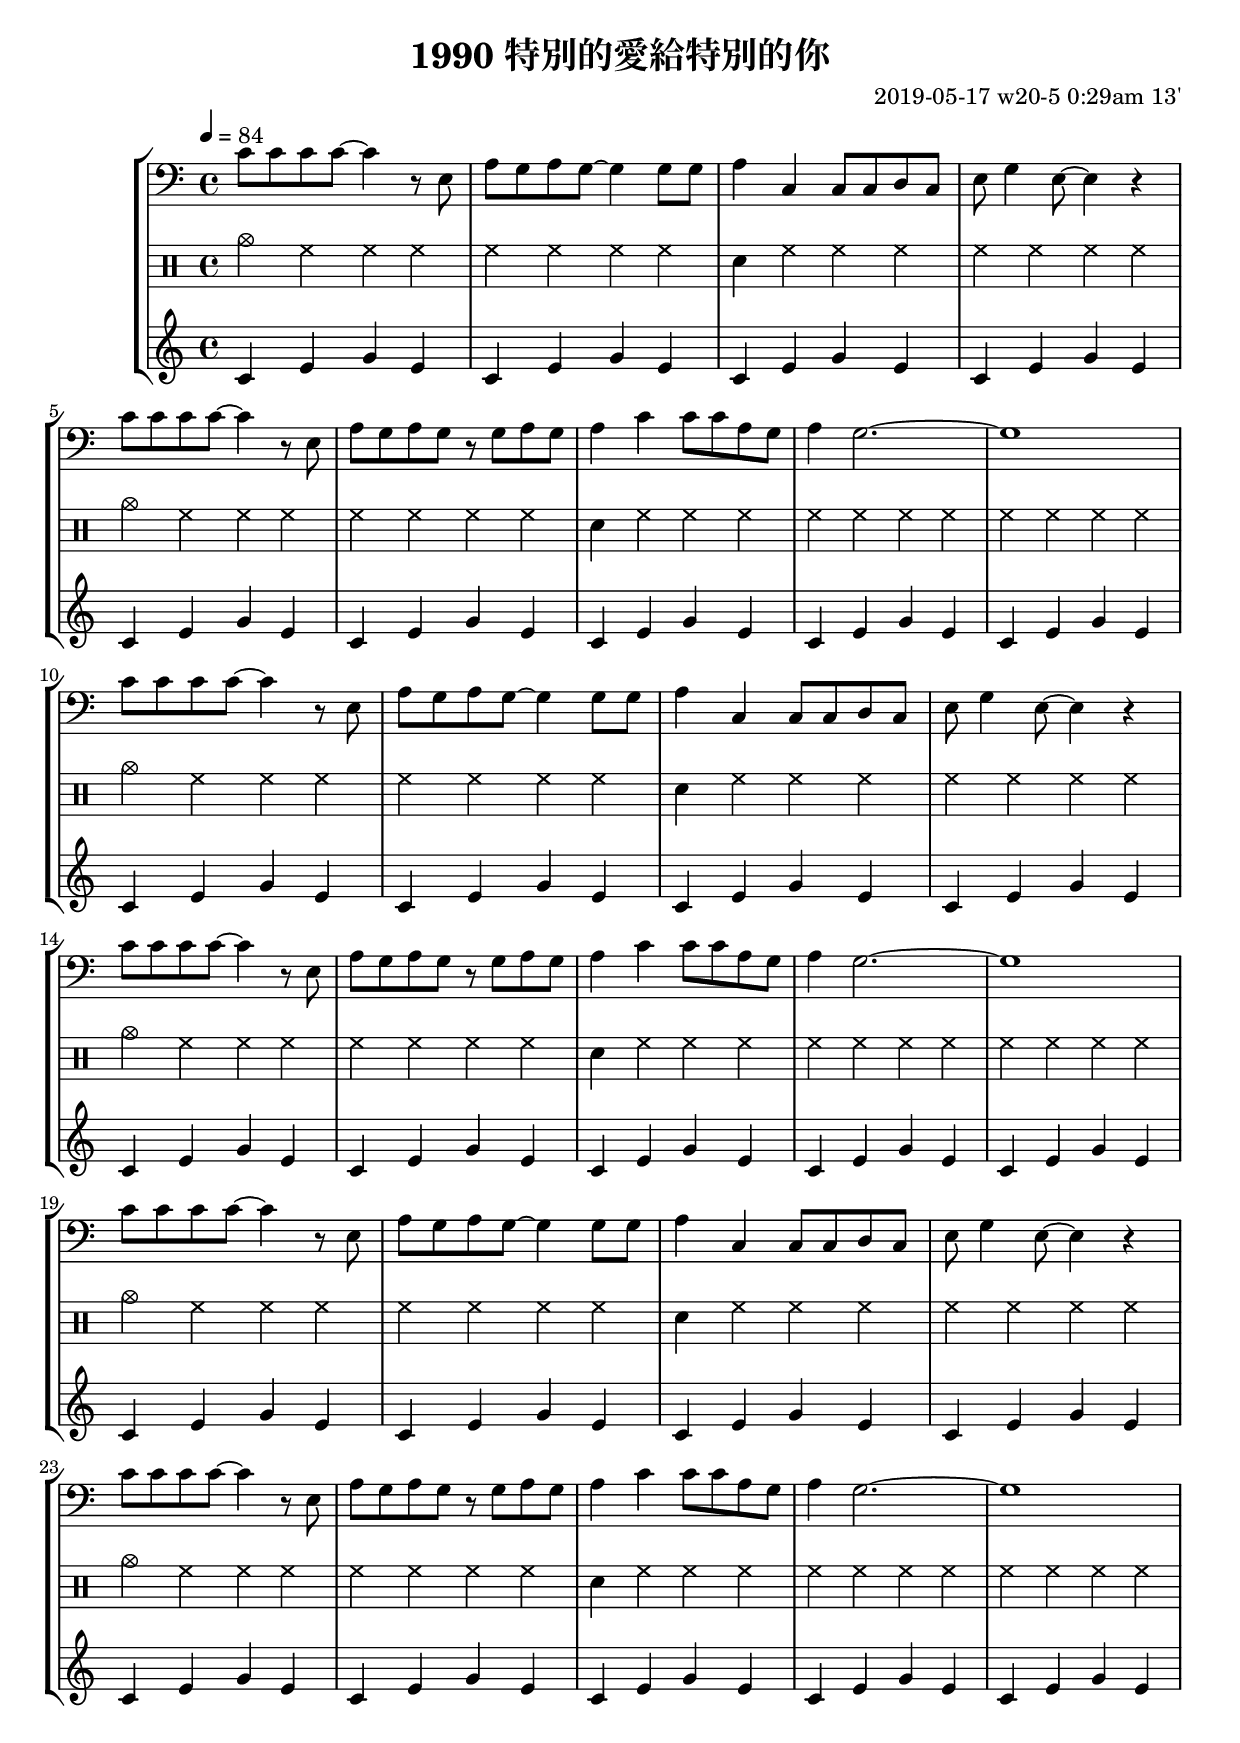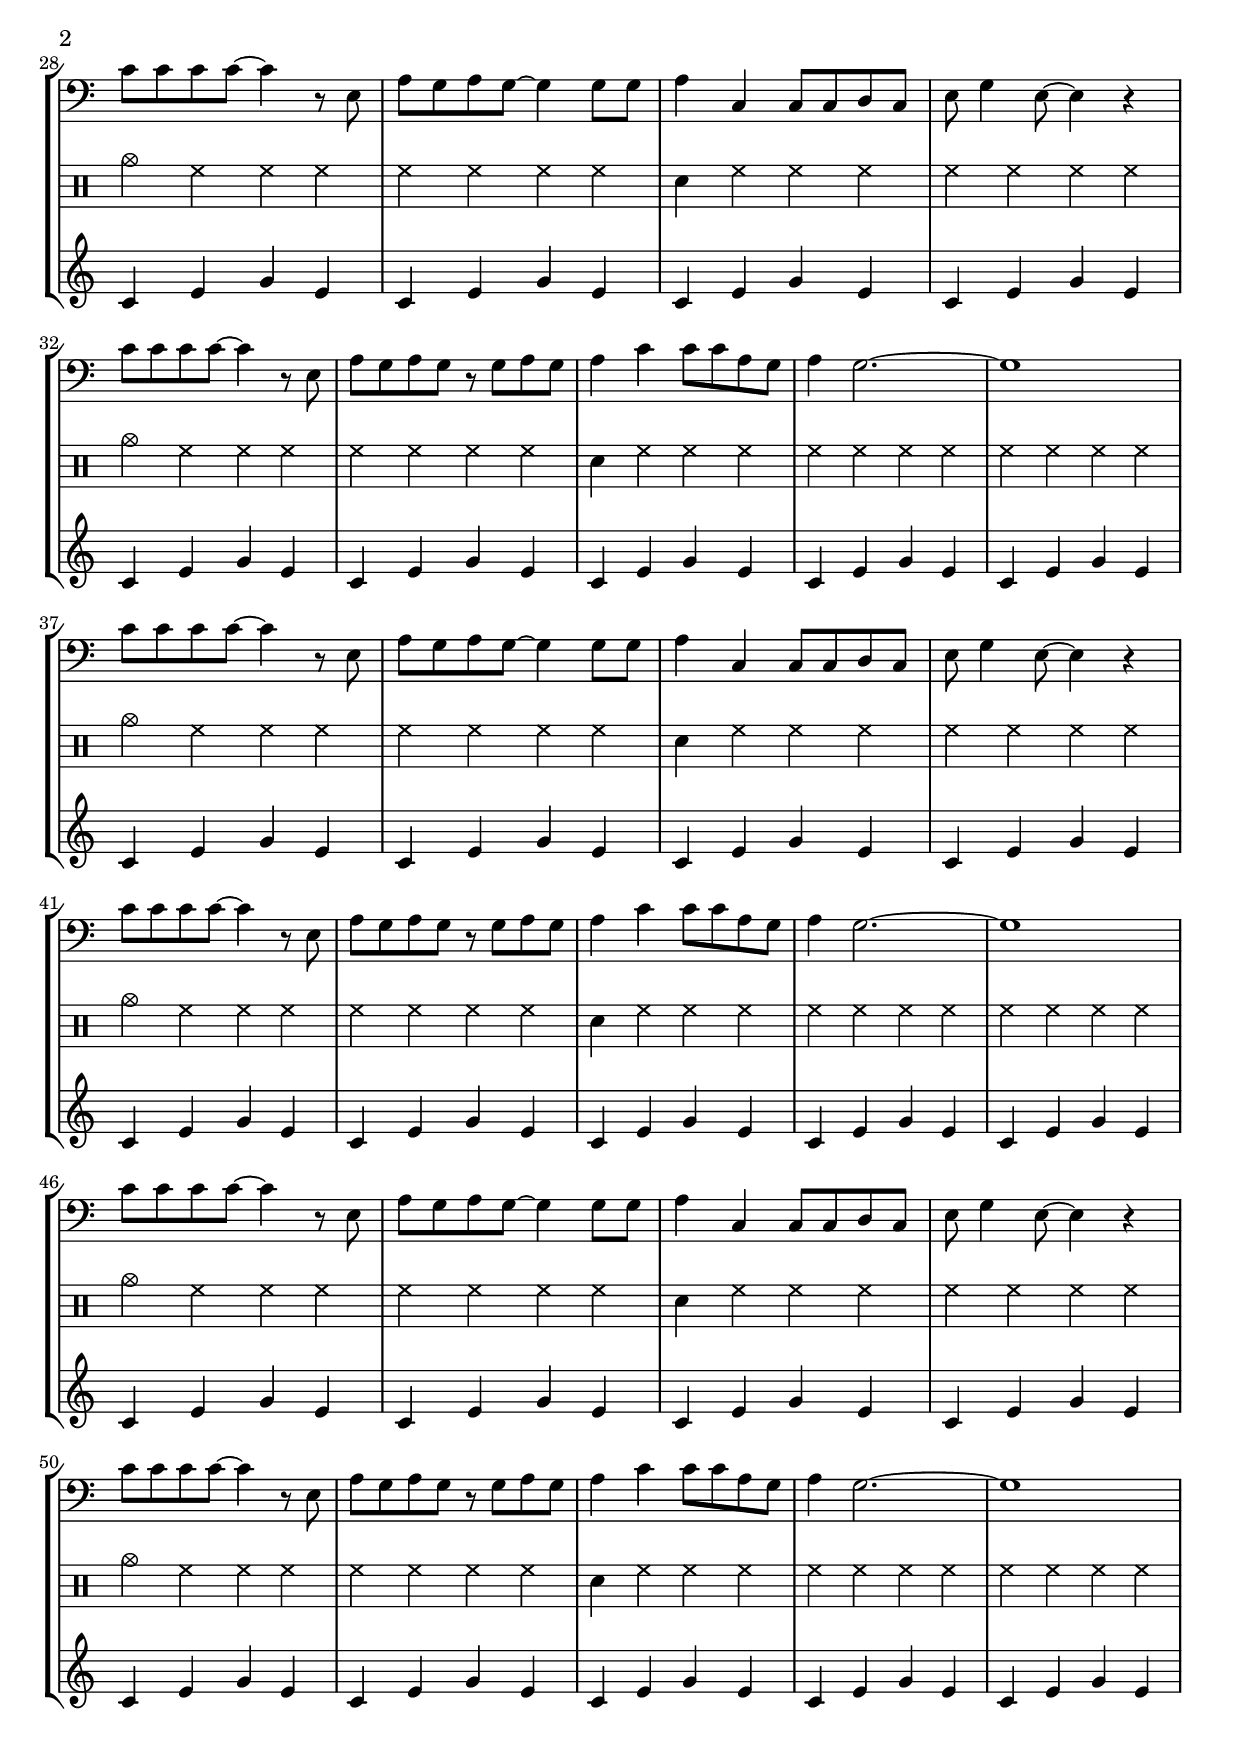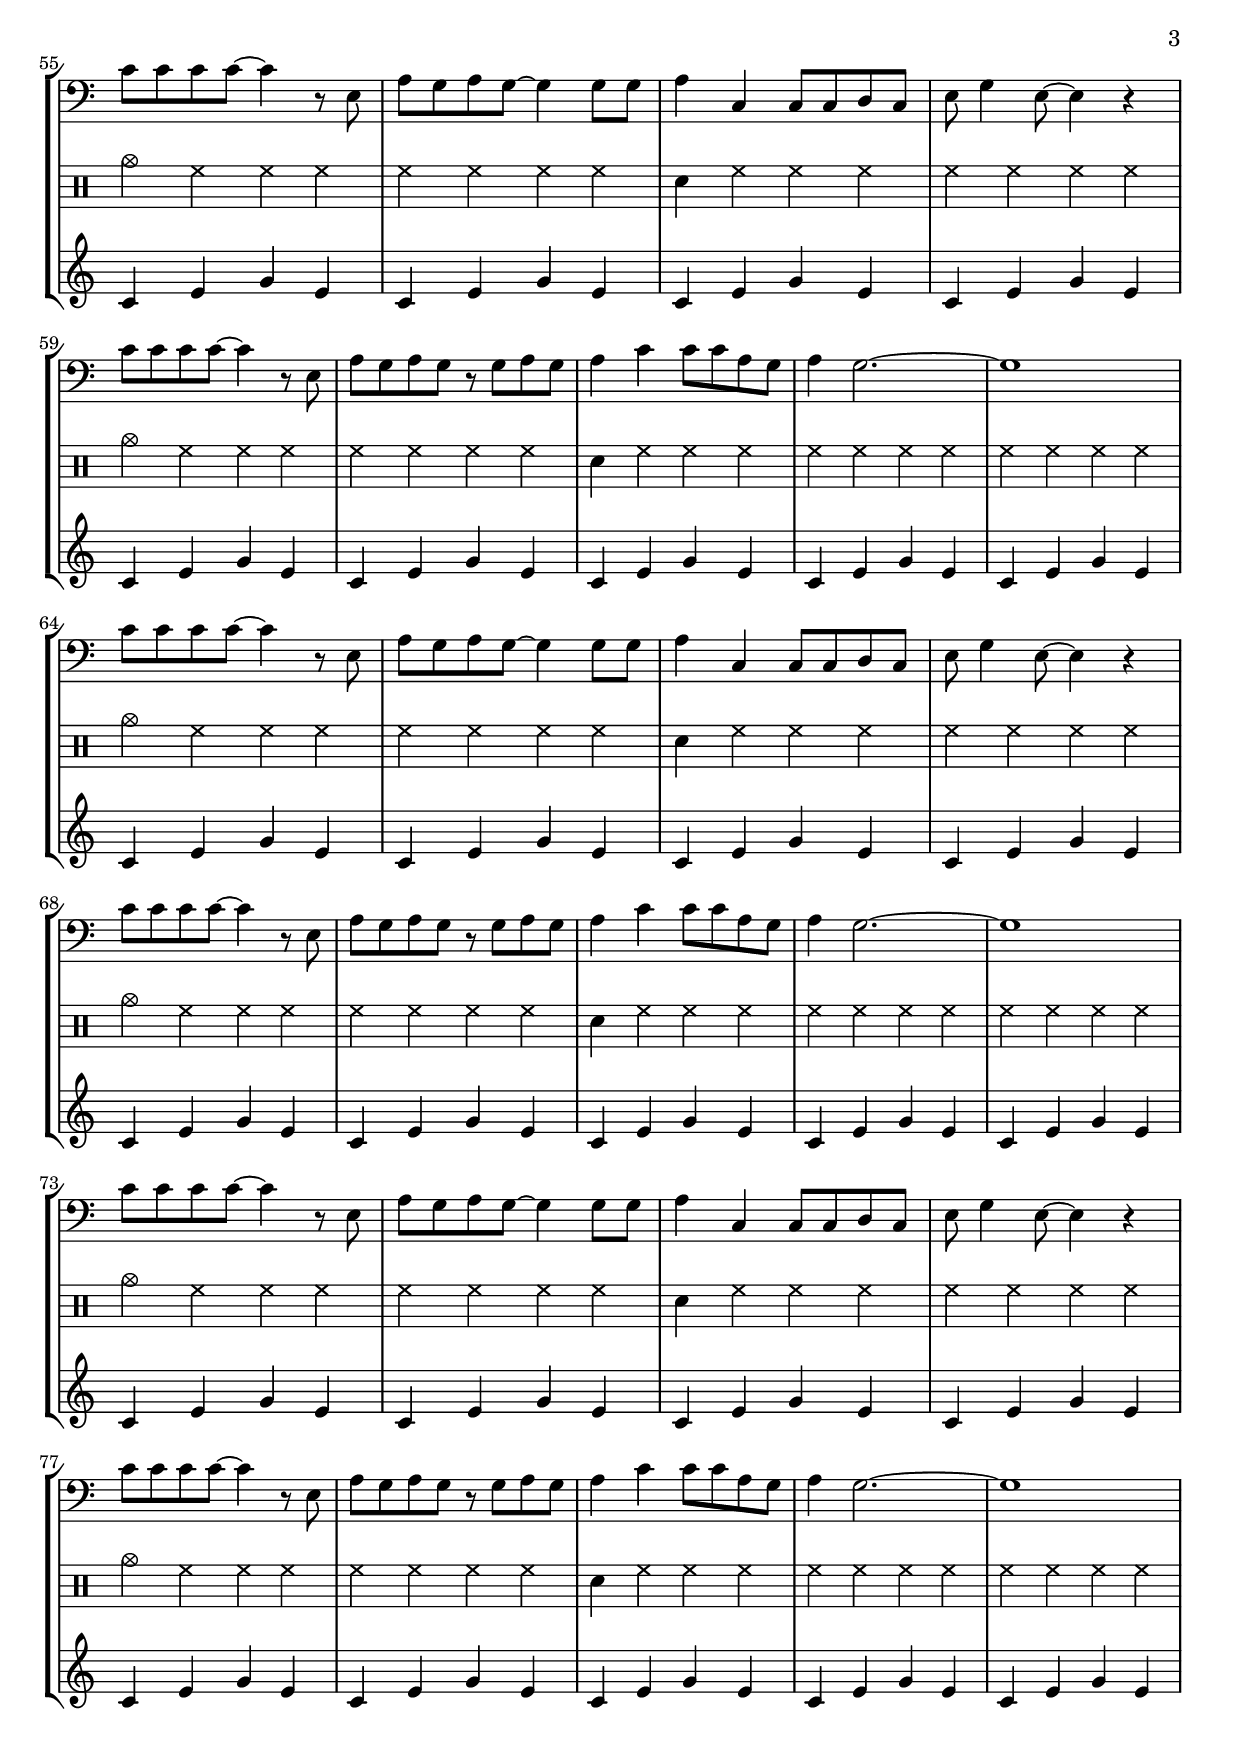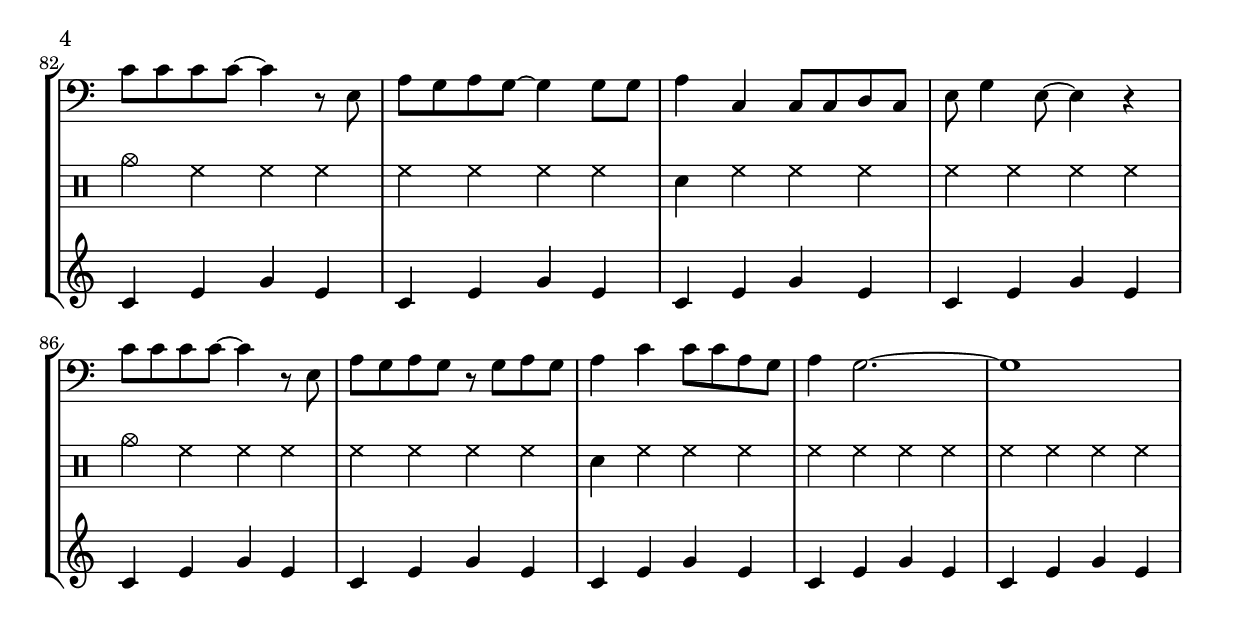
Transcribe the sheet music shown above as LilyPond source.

\header {
  title = "1990 特別的愛給特別的你"
  composer = "2019-05-17 w20-5 0:29am 13'"
}
\language english

%2019/08/14 w33/3 3:45am
metronome = \drummode{
 crashcymbal hh hh hh |
 hh hh hh hh |
 sn hh hh hh |
 hh hh hh hh |
 cymc hh hh hh |
 hh hh hh hh |
 sn hh hh hh |
 hh hh hh hh |
 hh hh hh hh |

 


}

brokenChord =  \transpose c c' {
  c e g e |
  c e g e |
  c e g e |
  c e g e |
  c e g e |
  c e g e |
  c e g e |
  c e g e |
   c e g e |
}

#(define (myDynamics dynamic)
    (if (equal? dynamic "rfz")
      0.9
      (default-dynamic-absolute-volume dynamic)))

repeatTimes = 10
%60s/84 beats * 9 bars*4 beats per bar*10 times = 0.7 * 360

\score {
  \new StaffGroup <<



  \transpose c c,{ %as

  %2019/08/15 w32/4 11:52am
  \new Staff \with {midiInstrument = #"acoustic guitar (steel)"}
 % \new Staff \with {midiInstrument = #"overdriven guitar"}
  %\new Staff \with {midiInstrument = #"flute"}

 % \set Score.dynamicAbsoluteVolumeFunction = #myDynamics
  \relative c' {
    \key c \major
    \clef bass
    \tempo 4=84
    
    
    \repeat unfold \repeatTimes {
    c'8 c c c ~ c4 r8 e,|
    a g a g~ g4 

    g8 g |
    a4 c, c8 c d c|
    e g4 e8~ e4 r | \break

    c'8 c c c ~ c4 r8 e,| 
    a g a g r g a g
    a4 c c8 c a g
    a4 g2.~ | g1 | \break

   

    
    }


    }



  }

  \drums {\repeat unfold \repeatTimes \metronome}
  
  \new Staff {\repeat unfold \repeatTimes \brokenChord}
  >>

  \layout {}
  \midi {}
}